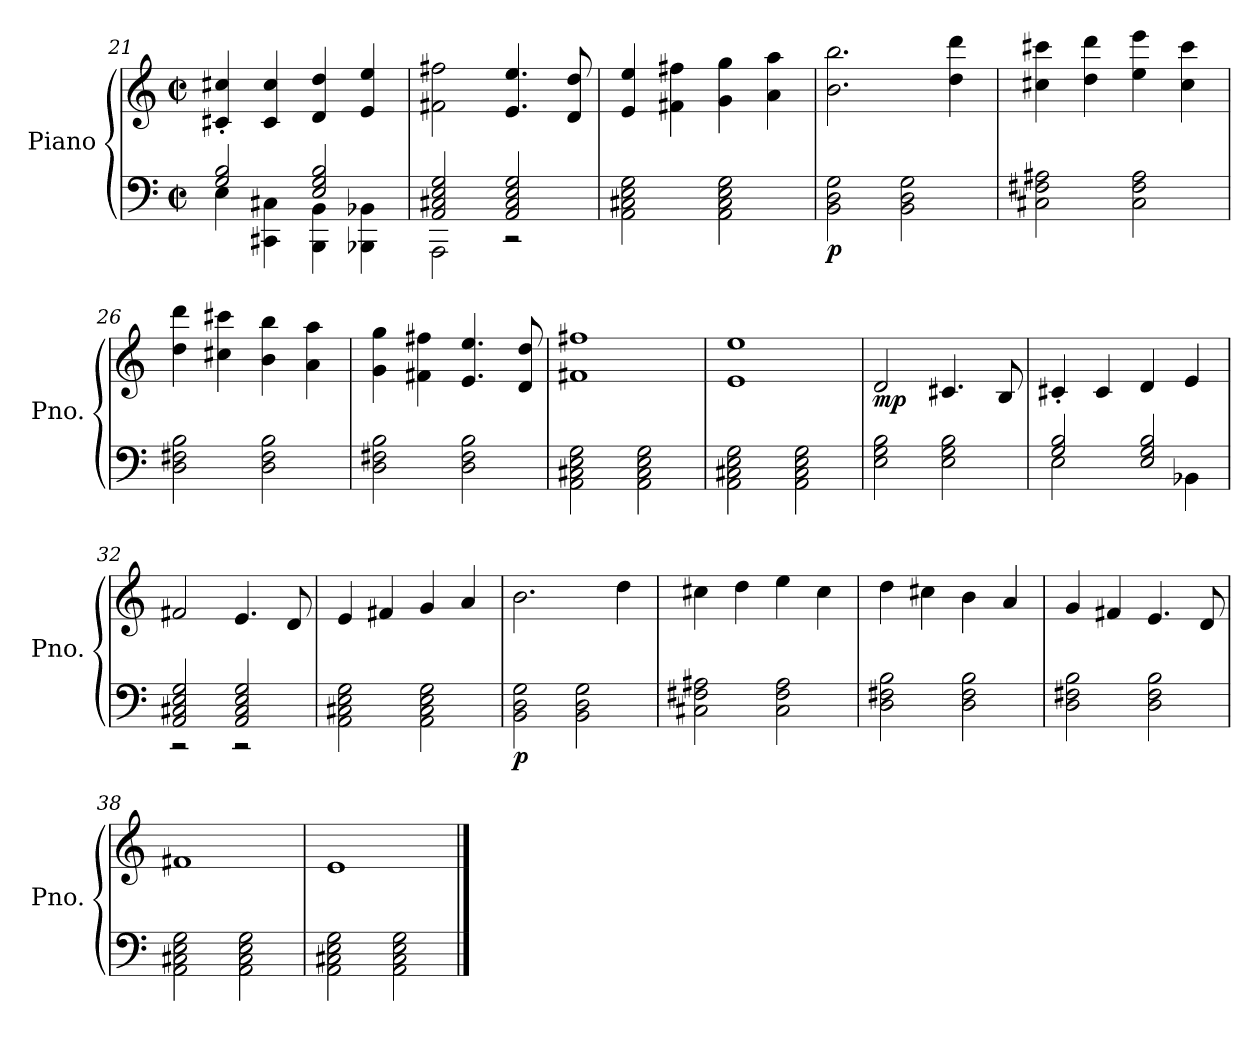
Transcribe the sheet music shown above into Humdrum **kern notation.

**kern	**kern	**dynam
*part1	*part1	*part1
*staff2	*staff1	*staff1/2
*I"Piano	*	*
*I'Pno.	*	*
*clefF4	*clefG2	*
*k[]	*k[]	*
*M2/2	*M2/2	*
*met(c|)	*met(c|)	*
=21	=21	=21
*^	*	*
2G/ 2B/	4E\	4c#X/' 4cc#X/'	.
.	4CC#X\ 4C#X\	4c#/ 4cc#/	.
2E/ 2G/ 2B/	4BBB\ 4BB\	4d/ 4dd/	.
.	4BBB-X\ 4BB-X\	4e/ 4ee/	.
=22	=22	=22	=22
2AA/ 2C#X/ 2E/ 2G/	2AAA\	2f#X\ 2ff#X\	.
2AA/ 2C#/ 2E/ 2G/	2r	4.e/ 4.ee/	.
.	.	8d/ 8dd/	.
*v	*v	*	*
=23	=23	=23
2AA\ 2C#X\ 2E\ 2G\	4e/ 4ee/	.
.	4f#X\ 4ff#X\	.
2AA\ 2C#\ 2E\ 2G\	4g\ 4gg\	.
.	4a\ 4aa\	.
=24	=24	=24
!	!	!LO:DY:b=2
2BB\ 2D\ 2G\	2.b\ 2.bb\	p
2BB\ 2D\ 2G\	.	.
.	4dd\ 4ddd\	.
!!LO:PB:g=z
=25	=25	=25
2C#X\ 2F#X\ 2A#X\	4cc#X\ 4ccc#X\	.
.	4dd\ 4ddd\	.
2C#\ 2F#\ 2A#\	4ee\ 4eee\	.
.	4cc#\ 4ccc#\	.
=26	=26	=26
2D\ 2F#X\ 2B\	4dd\ 4ddd\	.
.	4cc#X\ 4ccc#X\	.
2D\ 2F#\ 2B\	4b\ 4bb\	.
.	4a\ 4aa\	.
=27	=27	=27
2D\ 2F#X\ 2B\	4g\ 4gg\	.
.	4f#X\ 4ff#X\	.
2D\ 2F#\ 2B\	4.e/ 4.ee/	.
.	8d/ 8dd/	.
=28	=28	=28
2AA\ 2C#X\ 2E\ 2G\	1f#X 1ff#X	.
2AA\ 2C#\ 2E\ 2G\	.	.
=29	=29	=29
2AA\ 2C#X\ 2E\ 2G\	1e 1ee	.
2AA\ 2C#\ 2E\ 2G\	.	.
=30	=30	=30
!	!	!LO:DY:b
2E\ 2G\ 2B\	2d/	mp
2E\ 2G\ 2B\	4.c#X/	.
.	8B/	.
=31	=31	=31
*^	*	*
2G/ 2B/	2E\	4c#X'/	.
.	.	4c#/	.
2E/ 2G/ 2B/	4ryy	4d/	.
.	4BB-X\	4e/	.
=32	=32	=32	=32
2AA/ 2C#X/ 2E/ 2G/	2r	2f#X/	.
2AA/ 2C#/ 2E/ 2G/	2r	4.e/	.
.	.	8d/	.
*v	*v	*	*
!!LO:LB:g=z
=33	=33	=33
2AA\ 2C#X\ 2E\ 2G\	4e/	.
.	4f#X/	.
2AA\ 2C#\ 2E\ 2G\	4g/	.
.	4a/	.
=34	=34	=34
!	!	!LO:DY:b=2
2BB\ 2D\ 2G\	2.b\	p
2BB\ 2D\ 2G\	.	.
.	4dd\	.
=35	=35	=35
2C#X\ 2F#X\ 2A#X\	4cc#X\	.
.	4dd\	.
2C#\ 2F#\ 2A#\	4ee\	.
.	4cc#\	.
=36	=36	=36
2D\ 2F#X\ 2B\	4dd\	.
.	4cc#X\	.
2D\ 2F#\ 2B\	4b\	.
.	4a/	.
=37	=37	=37
2D\ 2F#X\ 2B\	4g/	.
.	4f#X/	.
2D\ 2F#\ 2B\	4.e/	.
.	8d/	.
=38	=38	=38
2AA\ 2C#X\ 2E\ 2G\	1f#X	.
2AA\ 2C#\ 2E\ 2G\	.	.
=39	=39	=39
2AA\ 2C#X\ 2E\ 2G\	1e	.
2AA\ 2C#\ 2E\ 2G\	.	.
==	==	==
*-	*-	*-
